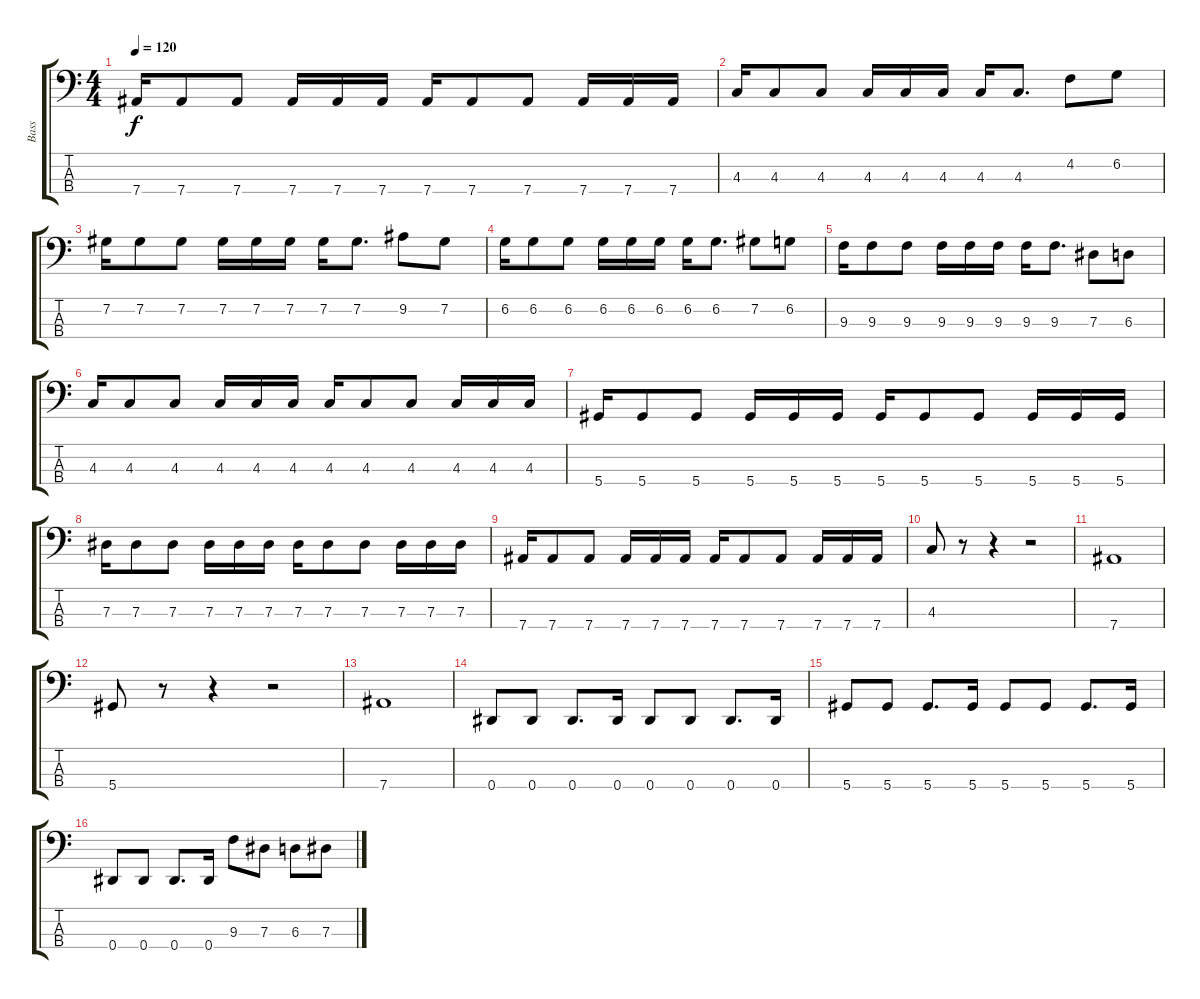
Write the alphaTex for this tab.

\track ("Bass" "Bass") {instrument electricbassfinger}
\staff {score tabs}
\tuning (Gb2 Db2 Ab1 Eb1) {hide}
\ts (4 4)
\tempo 120
\clef f4
\ks c
7.4.16{dy f} 7.4.8 7.4.8 7.4.16 7.4.16 7.4.16 7.4.16 7.4.8 7.4.8 7.4.16 7.4.16 7.4.16 |
4.3.16 4.3.8 4.3.8 4.3.16 4.3.16 4.3.16 4.3.16 4.3.8{d} 4.2.8 6.2.8 |
7.2.16 7.2.8 7.2.8 7.2.16 7.2.16 7.2.16 7.2.16 7.2.8{d} 9.2.8 7.2.8 |
6.2.16 6.2.8 6.2.8 6.2.16 6.2.16 6.2.16 6.2.16 6.2.8{d} 7.2.8 6.2.8 |
9.3.16 9.3.8 9.3.8 9.3.16 9.3.16 9.3.16 9.3.16 9.3.8{d} 7.3.8 6.3.8 |
4.3.16 4.3.8 4.3.8 4.3.16 4.3.16 4.3.16 4.3.16 4.3.8 4.3.8 4.3.16 4.3.16 4.3.16 |
5.4.16 5.4.8 5.4.8 5.4.16 5.4.16 5.4.16 5.4.16 5.4.8 5.4.8 5.4.16 5.4.16 5.4.16 |
7.3.16 7.3.8 7.3.8 7.3.16 7.3.16 7.3.16 7.3.16 7.3.8 7.3.8 7.3.16 7.3.16 7.3.16 |
7.4.16 7.4.8 7.4.8 7.4.16 7.4.16 7.4.16 7.4.16 7.4.8 7.4.8 7.4.16 7.4.16 7.4.16 |
4.3.8 r.8 r.4 r.2 |
7.4.1 |
5.4.8 r.8 r.4 r.2 |
7.4.1 |
0.4.8 0.4.8 0.4.8{d} 0.4.16 0.4.8 0.4.8 0.4.8{d} 0.4.16 |
5.4.8 5.4.8 5.4.8{d} 5.4.16 5.4.8 5.4.8 5.4.8{d} 5.4.16 |
0.4.8 0.4.8 0.4.8{d} 0.4.16 9.3.8 7.3.8 6.3.8 7.3.8
